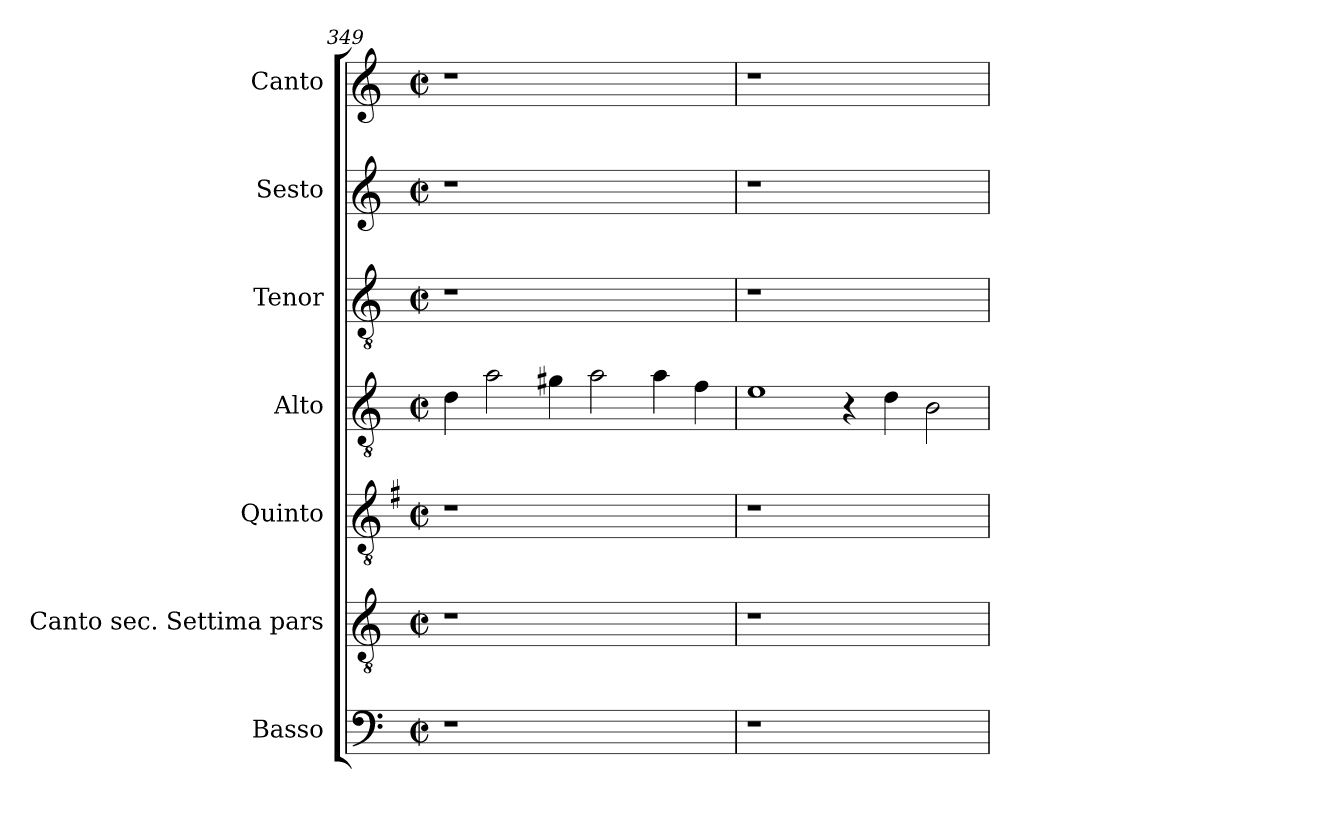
**kern	**kern	**kern	**kern	**kern	**kern	**kern
*part7	*part6	*part5	*part4	*part3	*part2	*part1
*staff7	*staff6	*staff5	*staff4	*staff3	*staff2	*staff1
*I"Basso	*I"Canto sec. Settima pars	*I"Quinto	*I"Alto	*I"Tenor	*I"Sesto	*I"Canto
*	*	*I'Quinto	*I'Alto	*I'Tenor	*I'Sesto	*I'Canto
!!LO:LB:g=z
*clefF4	*clefGv2	*clefGv2	*clefGv2	*clefGv2	*clefG2	*clefG2
*k[]	*k[]	*k[f#]	*k[]	*k[]	*k[]	*k[]
*C:	*C:	*G:	*C:	*C:	*C:	*C:
*M2/2	*M2/2	*M2/2	*M2/2	*M2/2	*M2/2	*M2/2
*met(c|)	*met(c|)	*met(c|)	*met(c|)	*met(c|)	*met(c|)	*met(c|)
=349	=349	=349	=349	=349	=349	=349
1r	1r	1r	4d\	1r	1r	1r
.	.	.	2a\	.	.	.
.	.	.	4g#X\	.	.	.
1ryy	1ryy	1ryy	2a\	1ryy	1ryy	1ryy
.	.	.	4a\	.	.	.
.	.	.	4f\	.	.	.
=350	=350	=350	=350	=350	=350	=350
1r	1r	1r	1e	1r	1r	1r
1ryy	1ryy	1ryy	4r	1ryy	1ryy	1ryy
.	.	.	4d\	.	.	.
.	.	.	2B\	.	.	.
=	=	=	=	=	=	=
*-	*-	*-	*-	*-	*-	*-
